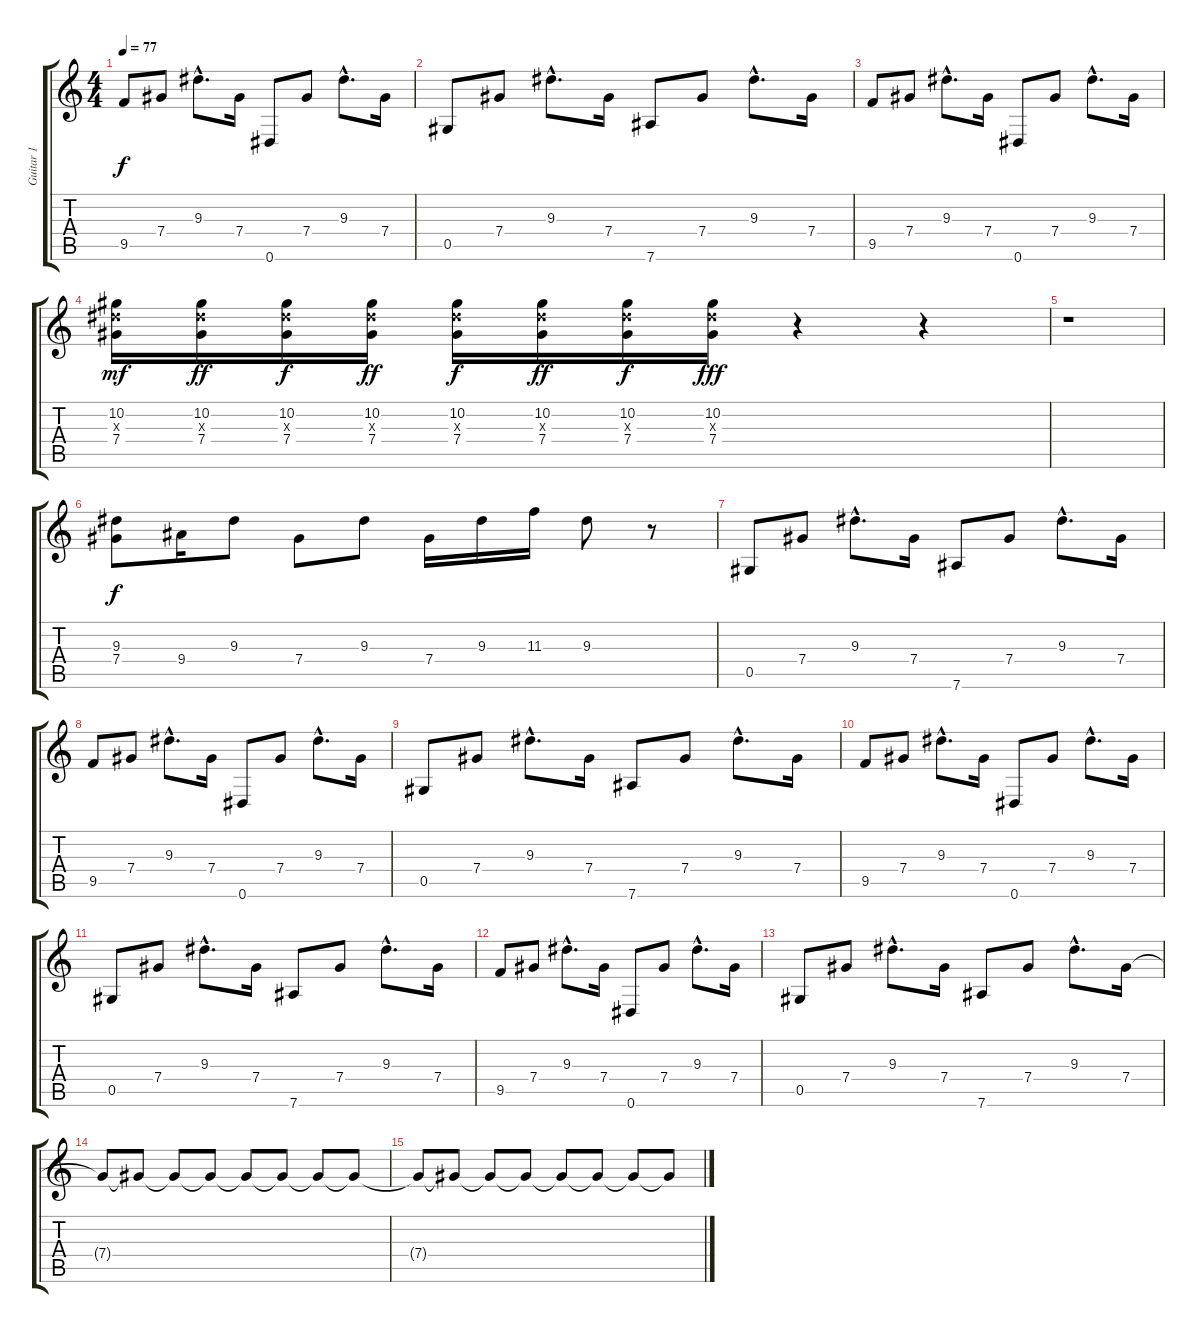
\track ("Guitar 1" "Guitar 1") {instrument distortionguitar}
\staff {score tabs}
\tuning (Eb4 Bb3 Gb3 Db3 Ab2 Eb2) {hide}
\ts (4 4)
\tempo 77
\clef g2
\ks c
9.5.8{dy f} 7.4.8 9.3{hac}.8{d} 7.4.16 0.6.8 7.4.8 9.3{hac}.8{d} 7.4.16 |
0.5.8 7.4.8 9.3{hac}.8{d} 7.4.16 7.6.8 7.4.8 9.3{hac}.8{d} 7.4.16 |
9.5.8 7.4.8 9.3{hac}.8{d} 7.4.16 0.6.8 7.4.8 9.3{hac}.8{d} 7.4.16 |
(10.2 9.3{x} 7.4).16{dy mf} (10.2 9.3{x} 7.4).16{dy ff} (10.2 9.3{x} 7.4).16{dy f} (10.2 9.3{x} 7.4).16{dy ff} (10.2 9.3{x} 7.4).16{dy f} (10.2 9.3{x} 7.4).16{dy ff} (10.2 9.3{x} 7.4).16{dy f} (10.2 9.3{x} 7.4).16{dy fff} r.4 r.4 |
r.1 |
(9.3 7.4).8{dy f} 9.4.16 9.3.8 7.4.8 9.3.8 7.4.16 9.3.16 11.3.16 9.3.8 r.8 |
0.5.8{volume 16 instrument distortionguitar} 7.4.8 9.3{hac}.8{d} 7.4.16 7.6.8 7.4.8 9.3{hac}.8{d} 7.4.16 |
9.5.8 7.4.8 9.3{hac}.8{d} 7.4.16 0.6.8 7.4.8 9.3{hac}.8{d} 7.4.16 |
0.5.8{volume 16 instrument distortionguitar} 7.4.8 9.3{hac}.8{d} 7.4.16 7.6.8 7.4.8 9.3{hac}.8{d} 7.4.16 |
9.5.8 7.4.8 9.3{hac}.8{d} 7.4.16 0.6.8 7.4.8 9.3{hac}.8{d} 7.4.16 |
0.5.8{volume 16 instrument distortionguitar} 7.4.8 9.3{hac}.8{d} 7.4.16 7.6.8 7.4.8 9.3{hac}.8{d} 7.4.16 |
9.5.8 7.4.8 9.3{hac}.8{d} 7.4.16 0.6.8 7.4.8 9.3{hac}.8{d} 7.4.16 |
0.5.8{volume 16 instrument distortionguitar} 7.4.8 9.3{hac}.8{d} 7.4.16 7.6.8 7.4.8 9.3{hac}.8{d} 7.4.16 |
7.4{t}.8 7.4{t}.8 7.4{t}.8 7.4{t}.8 7.4{t}.8 7.4{t}.8 7.4{t}.8 7.4{t}.8 |
7.4{t}.8 7.4{t}.8 7.4{t}.8 7.4{t}.8 7.4{t}.8 7.4{t}.8 7.4{t}.8 7.4{t}.8
